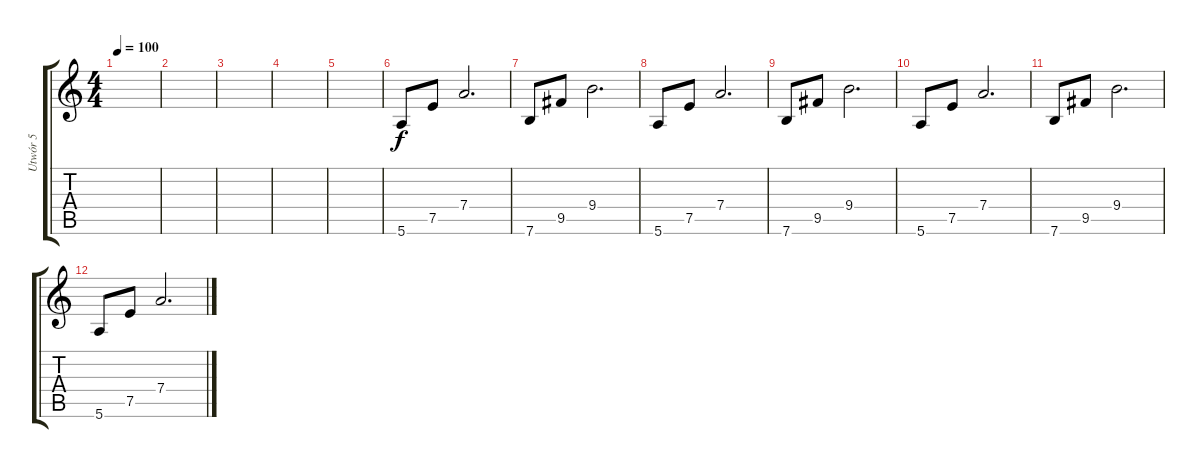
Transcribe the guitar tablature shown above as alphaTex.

\track ("Utwór 5" "Utwór 5") {instrument acousticguitarsteel}
\staff {score tabs}
\tuning (E4 B3 G3 D3 A2 E2) {hide}
\ts (4 4)
\tempo 100
\clef g2
\ks c
|
|
|
|
|
5.6.8 7.5.8 7.4.2{d} |
7.6.8 9.5.8 9.4.2{d} |
5.6.8 7.5.8 7.4.2{d} |
7.6.8 9.5.8 9.4.2{d} |
5.6.8 7.5.8 7.4.2{d} |
7.6.8 9.5.8 9.4.2{d} |
5.6.8 7.5.8 7.4.2{d}
